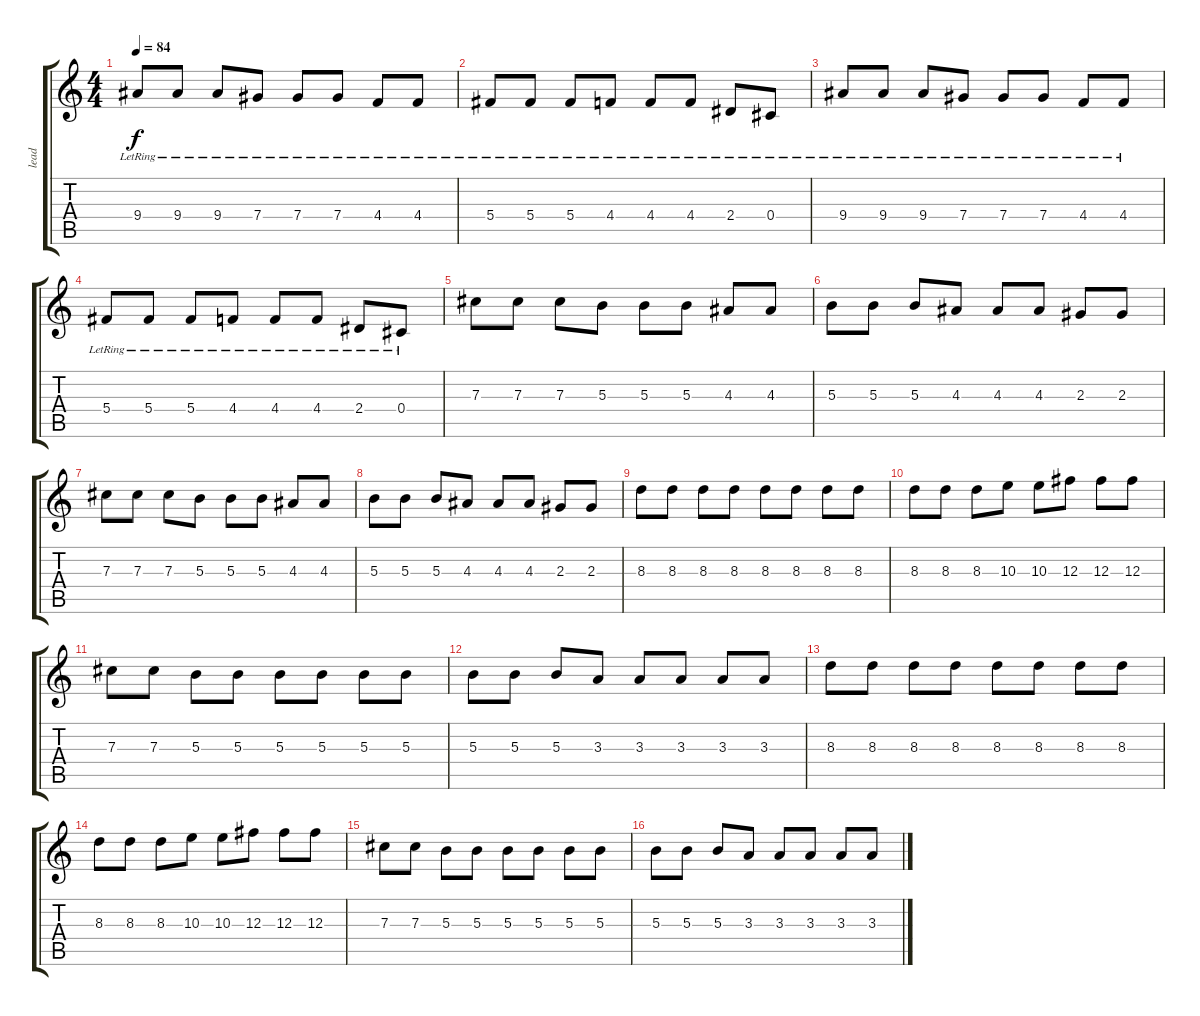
\track ("lead" "lead") {instrument acousticguitarnylon}
\staff {score tabs}
\tuning (Eb4 Bb3 Gb3 Db3 Ab2 Eb2) {hide}
\ts (4 4)
\tempo 84
\clef g2
\ks c
9.4{lr}.8{dy f instrument acousticguitarnylon} 9.4{lr}.8 9.4{lr}.8 7.4{lr}.8 7.4{lr}.8 7.4{lr}.8 4.4{lr}.8 4.4{lr}.8 |
5.4{lr}.8 5.4{lr}.8 5.4{lr}.8 4.4{lr}.8 4.4{lr}.8 4.4{lr}.8 2.4{lr}.8 0.4{lr}.8 |
9.4{lr}.8 9.4{lr}.8 9.4{lr}.8 7.4{lr}.8 7.4{lr}.8 7.4{lr}.8 4.4{lr}.8 4.4{lr}.8 |
5.4{lr}.8 5.4{lr}.8 5.4{lr}.8 4.4{lr}.8 4.4{lr}.8 4.4{lr}.8 2.4{lr}.8 0.4{lr}.8 |
7.3.8 7.3.8 7.3.8 5.3.8 5.3.8 5.3.8 4.3.8 4.3.8 |
5.3.8 5.3.8 5.3.8 4.3.8 4.3.8 4.3.8 2.3.8 2.3.8 |
7.3.8 7.3.8 7.3.8 5.3.8 5.3.8 5.3.8 4.3.8 4.3.8 |
5.3.8 5.3.8 5.3.8 4.3.8 4.3.8 4.3.8 2.3.8 2.3.8 |
8.3.8 8.3.8 8.3.8 8.3.8 8.3.8 8.3.8 8.3.8 8.3.8 |
8.3.8 8.3.8 8.3.8 10.3.8 10.3.8 12.3.8 12.3.8 12.3.8 |
7.3.8 7.3.8 5.3.8 5.3.8 5.3.8 5.3.8 5.3.8 5.3.8 |
5.3.8 5.3.8 5.3.8 3.3.8 3.3.8 3.3.8 3.3.8 3.3.8 |
8.3.8 8.3.8 8.3.8 8.3.8 8.3.8 8.3.8 8.3.8 8.3.8 |
8.3.8 8.3.8 8.3.8 10.3.8 10.3.8 12.3.8 12.3.8 12.3.8 |
7.3.8 7.3.8 5.3.8 5.3.8 5.3.8 5.3.8 5.3.8 5.3.8 |
5.3.8 5.3.8 5.3.8 3.3.8 3.3.8 3.3.8 3.3.8 3.3.8
